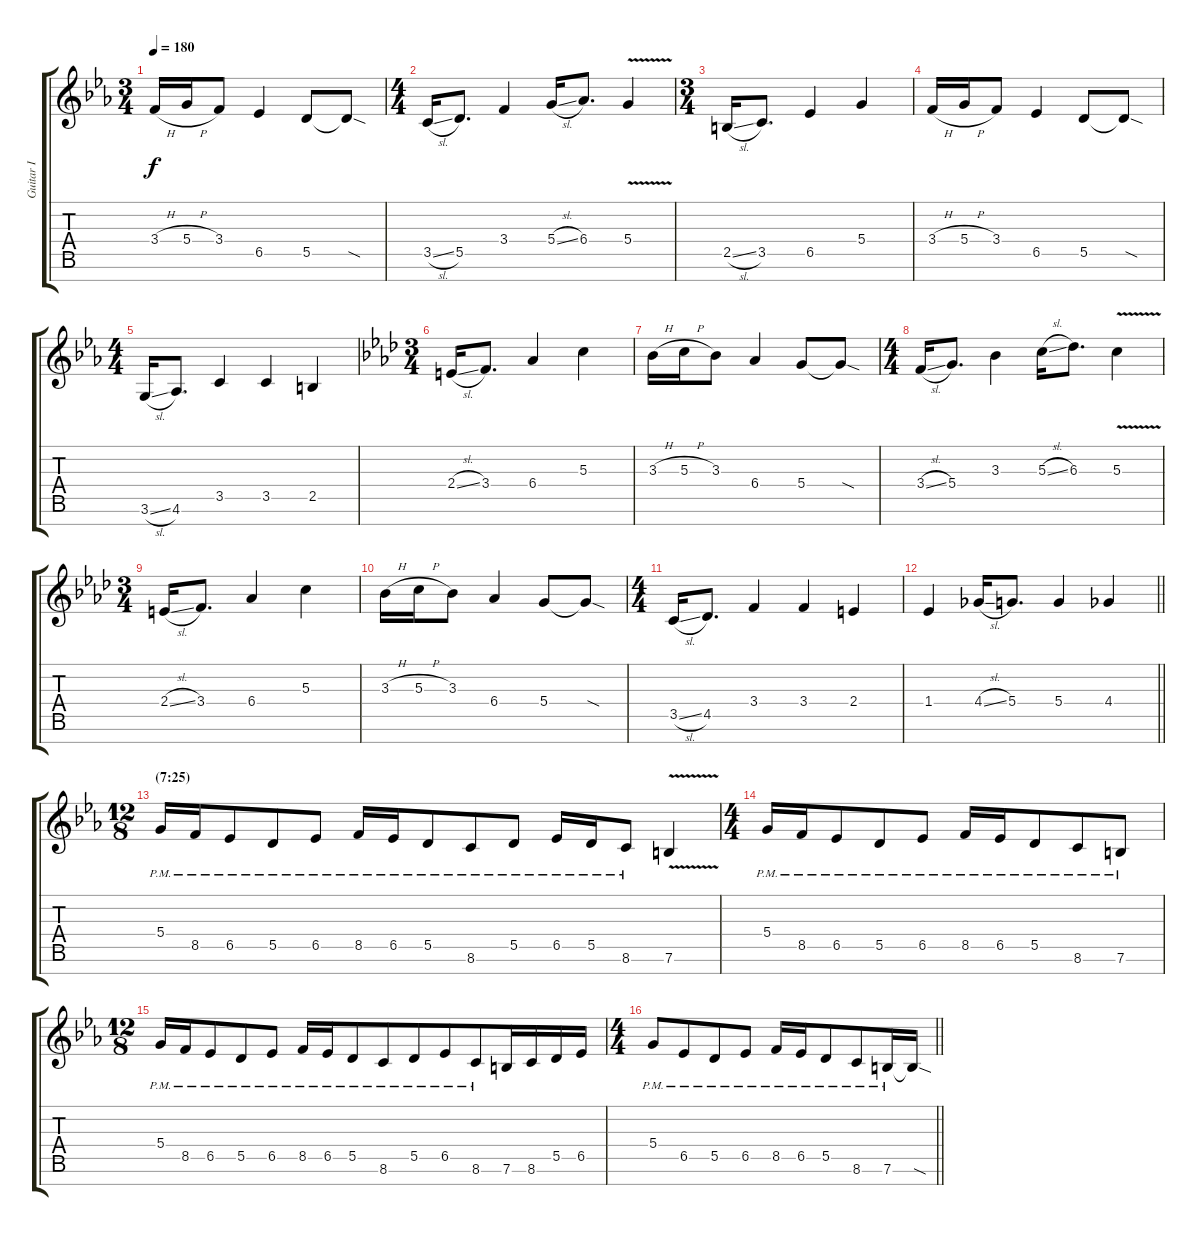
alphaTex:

\track ("Guitar I" "Guitar I") {instrument distortionguitar}
\staff {score tabs}
\tuning (E4 B3 G3 D3 A2 E2 B1) {hide}
\ts (3 4)
\tempo 180
\clef g2
\ks cminor
3.4{h}.16{dy f} 5.4{h}.16 3.4.8 6.5.4 5.5.8 5.5{sod t}.8 |
\ts (4 4)
3.5{sl}.16 5.5.8{d} 3.4.4 5.4{sl}.16 6.4.8{d} 5.4{v}.4 |
\ts (3 4)
2.5{sl}.16 3.5.8{d} 6.5.4 5.4.4 |
3.4{h}.16 5.4{h}.16 3.4.8 6.5.4 5.5.8 5.5{sod t}.8 |
\ts (4 4)
3.6{sl}.16 4.6.8{d} 3.5.4 3.5.4 2.5.4 |
\ts (3 4)
\ks fminor
2.4{sl}.16 3.4.8{d} 6.4.4 5.3.4 |
3.3{h}.16 5.3{h}.16 3.3.8 6.4.4 5.4.8 5.4{sod t}.8 |
\ts (4 4)
3.4{sl}.16 5.4.8{d} 3.3.4 5.3{sl}.16 6.3.8{d} 5.3{v}.4 |
\ts (3 4)
2.4{sl}.16 3.4.8{d} 6.4.4 5.3.4 |
3.3{h}.16 5.3{h}.16 3.3.8 6.4.4 5.4.8 5.4{sod t}.8 |
\ts (4 4)
3.5{sl}.16 4.5.8{d} 3.4.4 3.4.4 2.4.4 |
\barLineRight lightlight
1.4.4 4.4{sl}.16 5.4.8{d} 5.4.4 4.4.4 |
\ts (12 8)
\section ("" "(7:25)")
\ks cminor
5.4{pm}.16{beam merge} 8.5{pm}.16{beam merge} 6.5{pm}.8{beam merge} 5.5{pm}.8{beam merge} 6.5{pm}.8{beam split} 8.5{pm}.16 6.5{pm}.16 5.5{pm}.8{beam merge} 8.6{pm}.8 5.5{pm}.8{beam split} 6.5{pm}.16 5.5{pm}.16{beam merge} 8.6{pm}.8 7.6{v}.4 |
\ts (4 4)
5.4{pm}.16{beam merge} 8.5{pm}.16{beam merge} 6.5{pm}.8{beam merge} 5.5{pm}.8{beam merge} 6.5{pm}.8{beam split} 8.5{pm}.16 6.5{pm}.16 5.5{pm}.8{beam merge} 8.6{pm}.8 7.6{pm}.8 |
\ts (12 8)
5.4{pm}.16{beam merge} 8.5{pm}.16{beam merge} 6.5{pm}.8{beam merge} 5.5{pm}.8{beam merge} 6.5{pm}.8{beam split} 8.5{pm}.16 6.5{pm}.16 5.5{pm}.8{beam merge} 8.6{pm}.8 5.5{pm}.8 6.5{pm}.8{beam merge} 8.6{pm}.8 7.6.16 8.6.16 5.5.16 6.5.16 |
\ts (4 4)
\barLineRight lightlight
5.4{pm}.8{beam merge} 6.5{pm}.8{beam merge} 5.5{pm}.8{beam merge} 6.5{pm}.8{beam split} 8.5{pm}.16 6.5{pm}.16 5.5{pm}.8{beam merge} 8.6{pm}.8 7.6{pm}.16 7.6{sod t}.16
